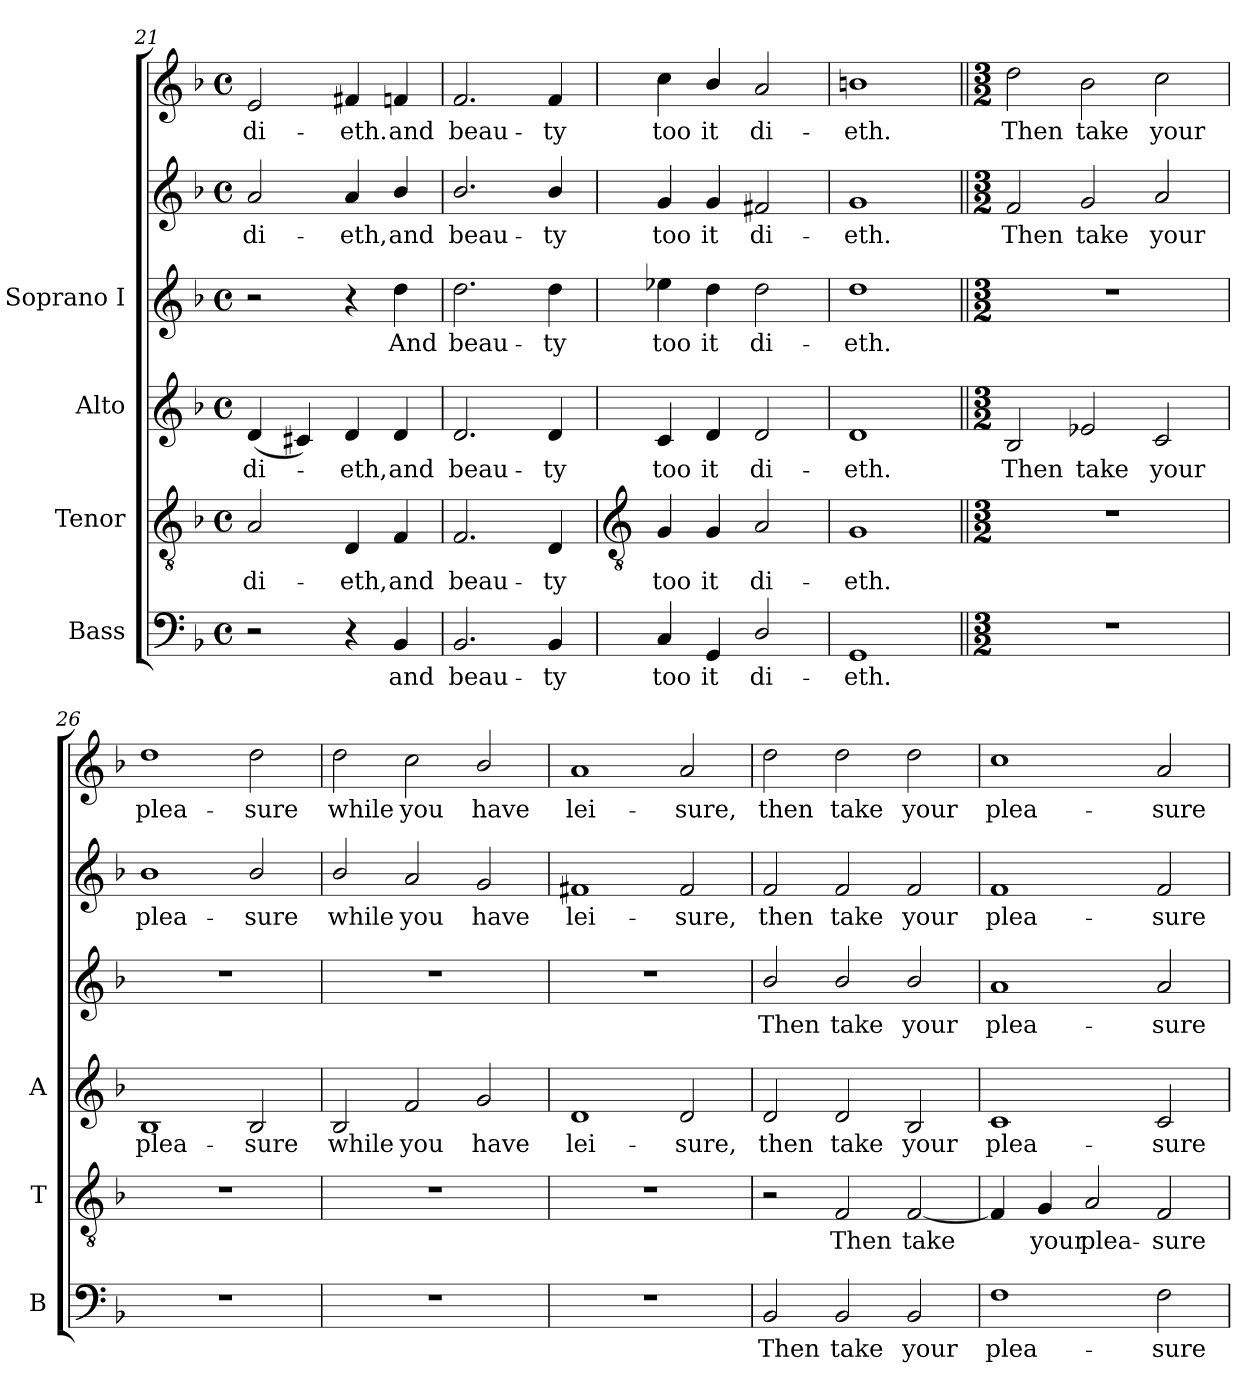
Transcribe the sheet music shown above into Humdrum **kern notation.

**kern	**text	**kern	**text	**kern	**text	**kern	**text	**kern	**text	**kern	**text
*part4	*part4	*part3	*part3	*part2	*part2	*part1	*part1	*part1	*part1	*part1	*part1
*staff6	*staff6	*staff5	*staff5	*staff4	*staff4	*staff3	*staff3	*staff2	*staff2	*staff1	*staff1
*I"Bass	*	*I"Tenor	*	*I"Alto	*	*I"Soprano I	*	*	*	*	*
*I'B	*	*I'T	*	*I'A	*	*	*	*	*	*	*
*clefF4	*	*clefGv2	*	*clefG2	*	*clefG2	*	*clefG2	*	*clefG2	*
*k[b-]	*	*k[b-]	*	*k[b-]	*	*k[b-]	*	*k[b-]	*	*k[b-]	*
*F:	*	*F:	*	*F:	*	*F:	*	*F:	*	*F:	*
*M4/4	*	*M4/4	*	*M4/4	*	*M4/4	*	*M4/4	*	*M4/4	*
*met(c)	*	*met(c)	*	*met(c)	*	*met(c)	*	*met(c)	*	*met(c)	*
=21	=21	=21	=21	=21	=21	=21	=21	=21	=21	=21	=21
!	!	!	!LO:LY:b	!	!LO:LY:b	!	!	!	!LO:LY:b	!	!LO:LY:b
2r	.	2A	di-	(<4d	di-	2r	.	2a	di-	2e	di-
.	.	.	.	4c#X)	.	.	.	.	.	.	.
!	!	!	!LO:LY:b	!	!LO:LY:b	!	!	!	!LO:LY:b	!	!LO:LY:b
4r	.	4D	-eth,	4d	eth,	4r	.	4a	-eth,	4f#X	-eth.
!	!LO:LY:b	!	!LO:LY:b	!	!LO:LY:b	!	!LO:LY:b	!	!LO:LY:b	!	!LO:LY:b
4BB-	and	4F	and	4d	and	4dd	And	4b-/	and	4fn	and
=22	=22	=22	=22	=22	=22	=22	=22	=22	=22	=22	=22
!	!LO:LY:b	!	!LO:LY:b	!	!LO:LY:b	!	!LO:LY:b	!	!LO:LY:b	!	!LO:LY:b
2.BB-	beau-	2.F	beau-	2.d	beau-	2.dd	beau-	2.b-/	beau-	2.f	beau-
!	!LO:LY:b	!	!LO:LY:b	!	!LO:LY:b	!	!LO:LY:b	!	!LO:LY:b	!	!LO:LY:b
4BB-	-ty	4D	-ty	4d	-ty	4dd	-ty	4b-/	-ty	4f	-ty
!!LO:LB:g=z
=23	=23	=23	=23	=23	=23	=23	=23	=23	=23	=23	=23
*	*	*clefGv2	*	*	*	*	*	*	*	*	*
!	!LO:LY:b	!	!LO:LY:b	!	!LO:LY:b	!	!LO:LY:b	!	!LO:LY:b	!	!LO:LY:b
4C	too	4G	too	4c	too	4ee-X	-too	4g	-too	4cc	too
!	!LO:LY:b	!	!LO:LY:b	!	!LO:LY:b	!	!LO:LY:b	!	!LO:LY:b	!	!LO:LY:b
4GG	it	4G	it	4d	it	4dd	it	4g	it	4b-/	it
!	!LO:LY:b	!	!LO:LY:b	!	!LO:LY:b	!	!LO:LY:b	!	!LO:LY:b	!	!LO:LY:b
2D/	di-	2A	di-	2d	di-	2dd	di-	2f#X	di-	2a	di-
=24	=24	=24	=24	=24	=24	=24	=24	=24	=24	=24	=24
!	!LO:LY:b	!	!LO:LY:b	!	!LO:LY:b	!	!LO:LY:b	!	!LO:LY:b	!	!LO:LY:b
1GG	-eth.	1G	-eth.	1d	-eth.	1dd	eth.	1g	eth.	1bn	-eth.
=25||	=25||	=25||	=25||	=25||	=25||	=25||	=25||	=25||	=25||	=25||	=25||
*M3/2	*	*M3/2	*	*M3/2	*	*M3/2	*	*M3/2	*	*M3/2	*
!LO:N:vis=1	!	!LO:N:vis=1	!	!	!LO:LY:b	!LO:N:vis=1	!	!	!LO:LY:b	!	!LO:LY:b
1.r	.	1.r	.	2B-	Then	1.r	.	2f	Then	2dd	Then
!	!	!	!	!	!LO:LY:b	!	!	!	!LO:LY:b	!	!LO:LY:b
.	.	.	.	2e-X	take	.	.	2g	take	2b-	take
!	!	!	!	!	!LO:LY:b	!	!	!	!LO:LY:b	!	!LO:LY:b
.	.	.	.	2c	your	.	.	2a	your	2cc	your
=26	=26	=26	=26	=26	=26	=26	=26	=26	=26	=26	=26
!LO:N:vis=1	!	!LO:N:vis=1	!	!	!LO:LY:b	!LO:N:vis=1	!	!	!LO:LY:b	!	!LO:LY:b
1.r	.	1.r	.	1B-	plea-	1.r	.	1b-	plea-	1dd	plea-
!	!	!	!	!	!LO:LY:b	!	!	!	!LO:LY:b	!	!LO:LY:b
.	.	.	.	2B-	-sure	.	.	2b-/	-sure	2dd	-sure
=27	=27	=27	=27	=27	=27	=27	=27	=27	=27	=27	=27
!LO:N:vis=1	!	!LO:N:vis=1	!	!	!LO:LY:b	!LO:N:vis=1	!	!	!LO:LY:b	!	!LO:LY:b
1.r	.	1.r	.	2B-	while	1.r	.	2b-/	while	2dd	while
!	!	!	!	!	!LO:LY:b	!	!	!	!LO:LY:b	!	!LO:LY:b
.	.	.	.	2f	you	.	.	2a	you	2cc	you
!	!	!	!	!	!LO:LY:b	!	!	!	!LO:LY:b	!	!LO:LY:b
.	.	.	.	2g	have	.	.	2g	have	2b-/	have
=28	=28	=28	=28	=28	=28	=28	=28	=28	=28	=28	=28
!LO:N:vis=1	!	!LO:N:vis=1	!	!	!LO:LY:b	!LO:N:vis=1	!	!	!LO:LY:b	!	!LO:LY:b
1.r	.	1.r	.	1d	lei-	1.r	.	1f#X	lei-	1a	lei-
!	!	!	!	!	!LO:LY:b	!	!	!	!LO:LY:b	!	!LO:LY:b
.	.	.	.	2d	-sure,	.	.	2f#	-sure,	2a	-sure,
=29	=29	=29	=29	=29	=29	=29	=29	=29	=29	=29	=29
!	!LO:LY:b	!	!	!	!LO:LY:b	!	!LO:LY:b	!	!LO:LY:b	!	!LO:LY:b
2BB-	Then	2r	.	2d	then	2b-/	Then	2f	then	2dd	then
!	!LO:LY:b	!	!LO:LY:b	!	!LO:LY:b	!	!LO:LY:b	!	!LO:LY:b	!	!LO:LY:b
2BB-	take	2F	Then	2d	take	2b-/	take	2f	take	2dd	take
!	!LO:LY:b	!	!LO:LY:b	!	!LO:LY:b	!	!LO:LY:b	!	!LO:LY:b	!	!LO:LY:b
2BB-	your	[2F	take	2B-	your	2b-/	your	2f	your	2dd	your
=30	=30	=30	=30	=30	=30	=30	=30	=30	=30	=30	=30
!	!LO:LY:b	!	!	!	!LO:LY:b	!	!LO:LY:b	!	!LO:LY:b	!	!LO:LY:b
1F	plea-	4F]	.	1c	plea-	1a	plea-	1f	plea-	1cc	plea-
!	!	!	!LO:LY:b	!	!	!	!	!	!	!	!
.	.	4G	your	.	.	.	.	.	.	.	.
!	!	!	!LO:LY:b	!	!	!	!	!	!	!	!
.	.	2A	plea-	.	.	.	.	.	.	.	.
!	!LO:LY:b	!	!LO:LY:b	!	!LO:LY:b	!	!LO:LY:b	!	!LO:LY:b	!	!LO:LY:b
2F	-sure	2F	-sure	2c	-sure	2a	-sure	2f	-sure	2a	-sure
=	=	=	=	=	=	=	=	=	=	=	=
*-	*-	*-	*-	*-	*-	*-	*-	*-	*-	*-	*-
